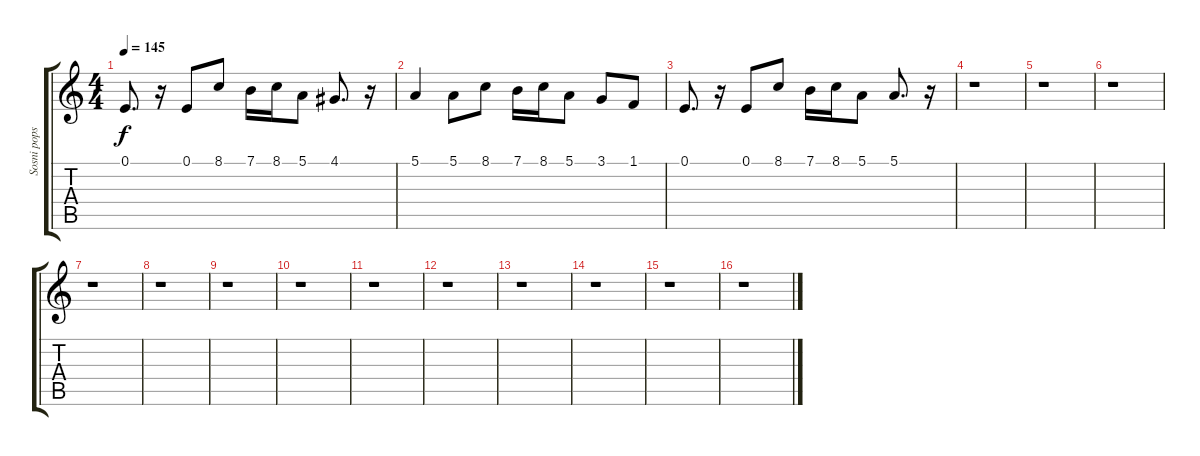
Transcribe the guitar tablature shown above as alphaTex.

\track ("Sosni popsa" "Sosni pops") {instrument accordion}
\staff {score tabs}
\tuning (E4 B3 G3 D3 A2 E2) {hide}
\ts (4 4)
\tempo 145
\clef g2
\ks c
0.1.8{d dy f} r.16 0.1.8 8.1.8 7.1.16 8.1.16 5.1.8 4.1.8{d} r.16 |
5.1.4 5.1.8 8.1.8 7.1.16 8.1.16 5.1.8 3.1.8 1.1.8 |
0.1.8{d} r.16 0.1.8 8.1.8 7.1.16 8.1.16 5.1.8 5.1.8{d} r.16 |
r.1 |
r.1 |
r.1 |
r.1 |
r.1 |
r.1 |
r.1 |
r.1 |
r.1 |
r.1 |
r.1 |
r.1 |
r.1
